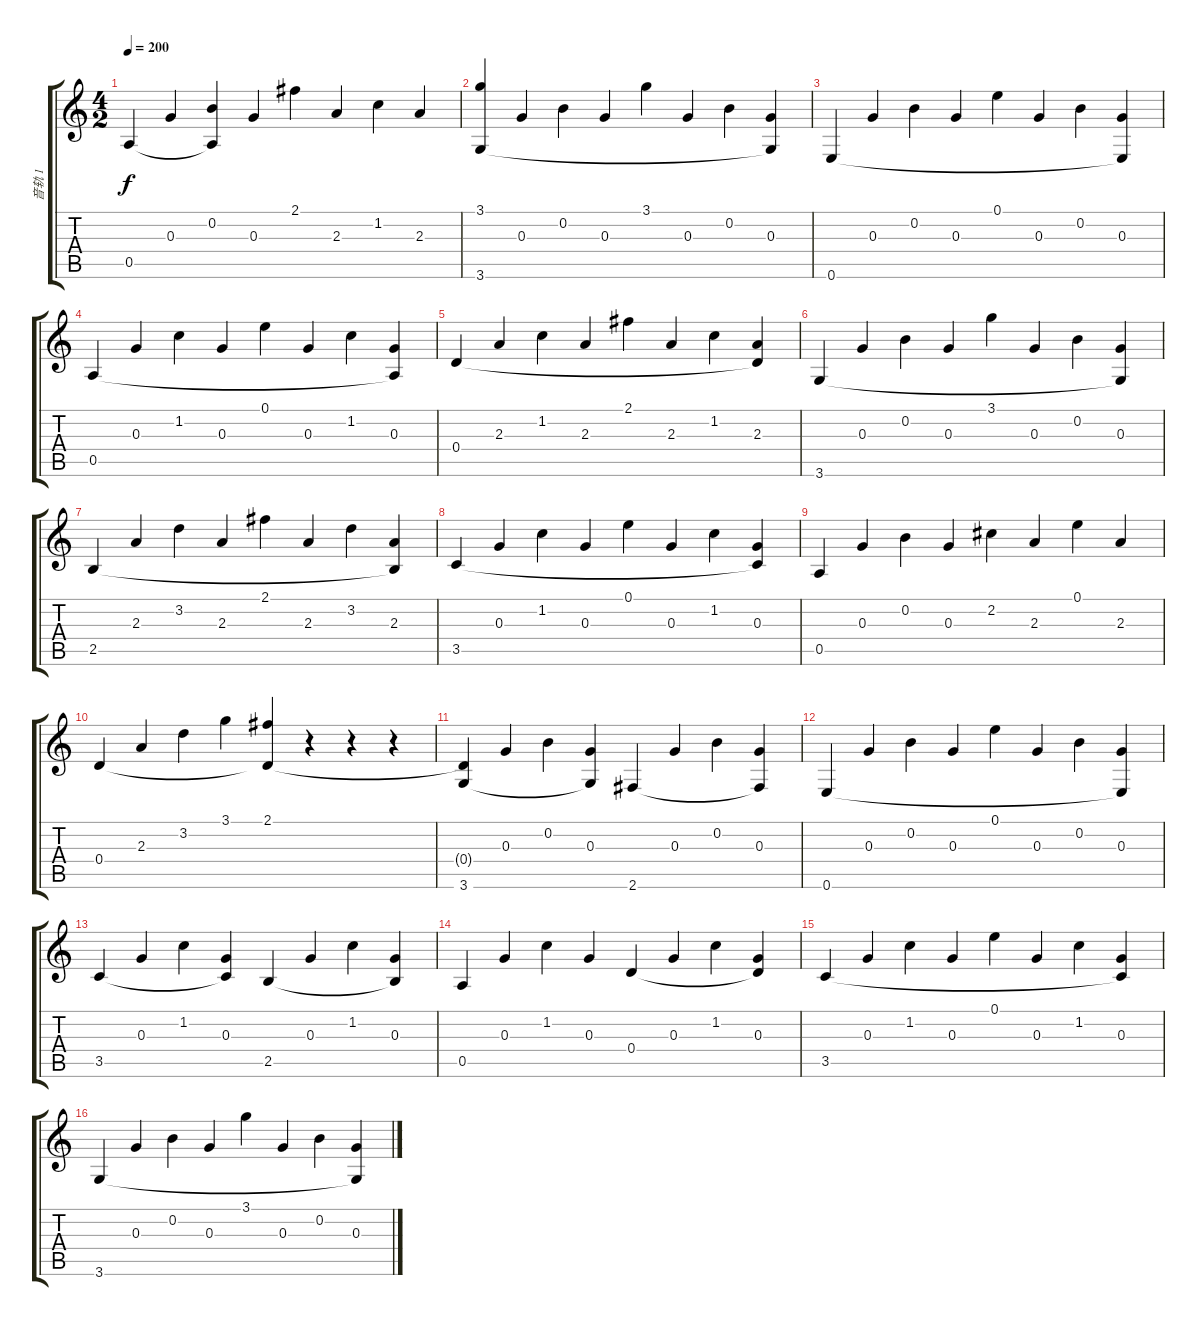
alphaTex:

\track ("音轨 1" "音轨 1") {instrument acousticguitarnylon}
\staff {score tabs}
\tuning (E4 B3 G3 D3 A2 E2) {hide}
\ts (4 2)
\tempo 200
\clef g2
\ks c
0.5.4{dy f} 0.3.4 (0.2 0.5{t}).4 0.3.4 2.1.4 2.3.4 1.2.4 2.3.4 |
(3.1 3.6).4 0.3.4 0.2.4 0.3.4 3.1.4 0.3.4 0.2.4 (0.3 3.6{t}).4 |
0.6.4 0.3.4 0.2.4 0.3.4 0.1.4 0.3.4 0.2.4 (0.3 0.6{t}).4 |
0.5.4 0.3.4 1.2.4 0.3.4 0.1.4 0.3.4 1.2.4 (0.3 0.5{t}).4 |
0.4.4 2.3.4 1.2.4 2.3.4 2.1.4 2.3.4 1.2.4 (2.3 0.4{t}).4 |
3.6.4 0.3.4 0.2.4 0.3.4 3.1.4 0.3.4 0.2.4 (0.3 3.6{t}).4 |
2.5.4 2.3.4 3.2.4 2.3.4 2.1.4 2.3.4 3.2.4 (2.3 2.5{t}).4 |
3.5.4 0.3.4 1.2.4 0.3.4 0.1.4 0.3.4 1.2.4 (0.3 3.5{t}).4 |
0.5.4 0.3.4 0.2.4 0.3.4 2.2.4 2.3.4 0.1.4 2.3.4 |
0.4.4 2.3.4 3.2.4 3.1.4 (2.1 0.4{t}).4 r.4 r.4 r.4 |
(0.4{t} 3.6).4 0.3.4 0.2.4 (0.3 3.6{t}).4 2.6.4 0.3.4 0.2.4 (0.3 2.6{t}).4 |
0.6.4 0.3.4 0.2.4 0.3.4 0.1.4 0.3.4 0.2.4 (0.3 0.6{t}).4 |
3.5.4 0.3.4 1.2.4 (0.3 3.5{t}).4 2.5.4 0.3.4 1.2.4 (0.3 2.5{t}).4 |
0.5.4 0.3.4 1.2.4 0.3.4 0.4.4 0.3.4 1.2.4 (0.3 0.4{t}).4 |
3.5.4 0.3.4 1.2.4 0.3.4 0.1.4 0.3.4 1.2.4 (0.3 3.5{t}).4 |
3.6.4 0.3.4 0.2.4 0.3.4 3.1.4 0.3.4 0.2.4 (0.3 3.6{t}).4
